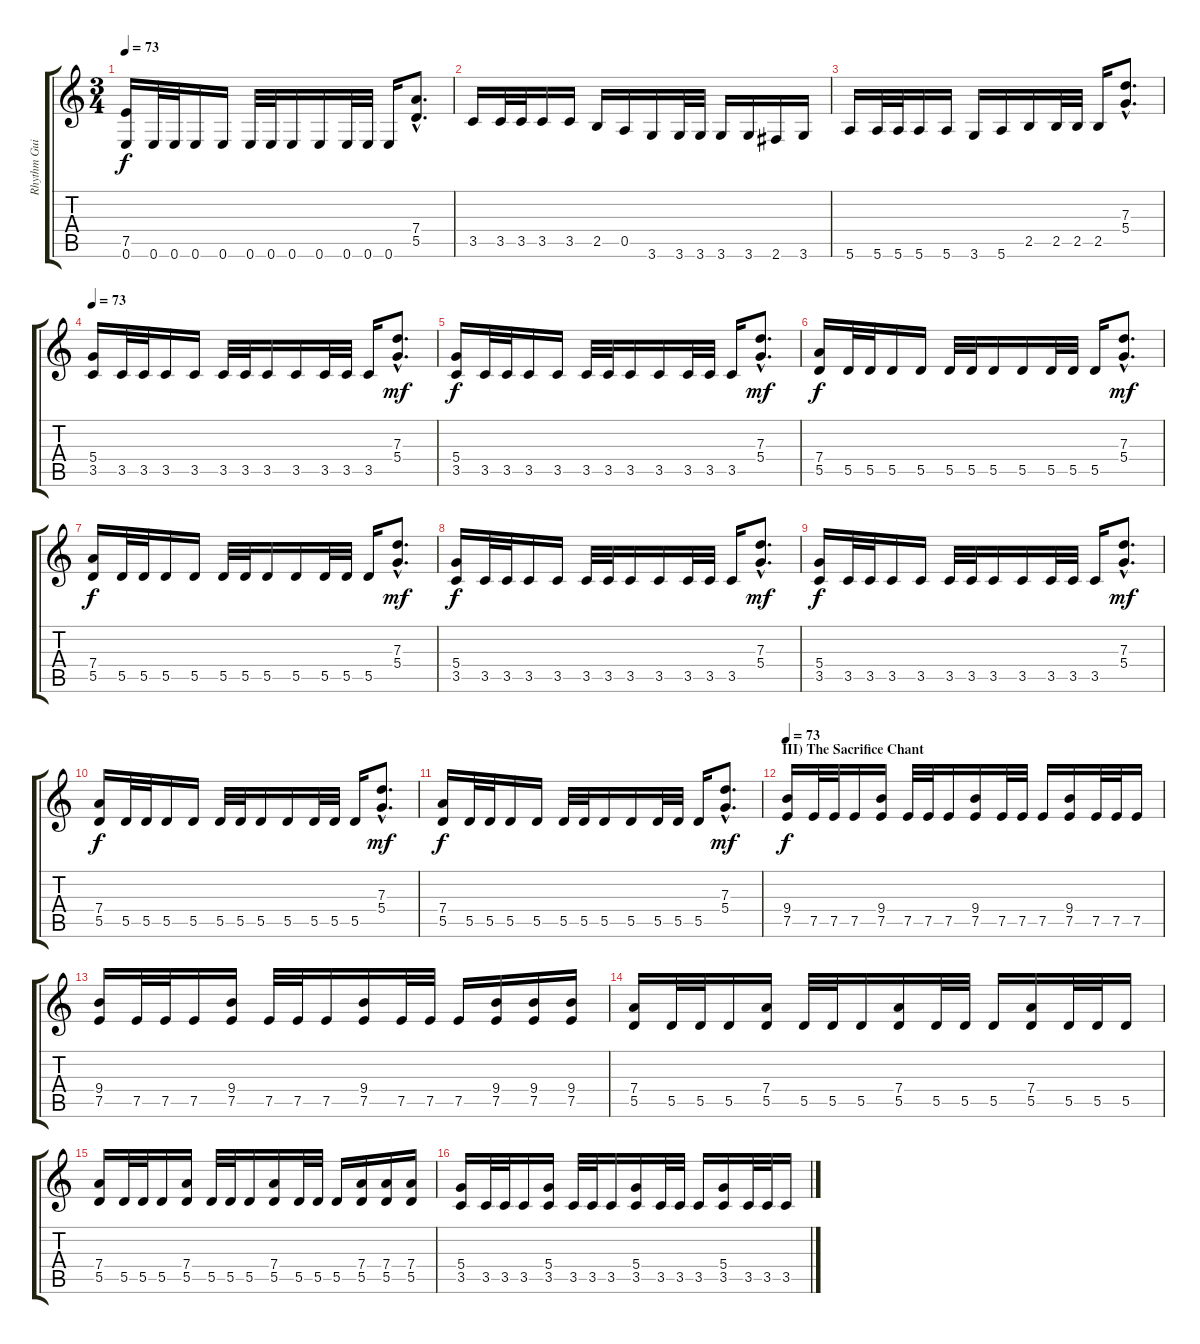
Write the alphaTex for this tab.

\track ("Rhythm Guitar (left)" "Rhythm Gui") {instrument distortionguitar}
\staff {score tabs}
\tuning (E4 B3 G3 D3 A2 E2) {hide}
\ts (3 4)
\tempo 73
\clef g2
\ks c
(7.5 0.6).16{dy f} 0.6.32 0.6.32 0.6.16 0.6.16 0.6.32 0.6.32 0.6.16 0.6.16 0.6.32 0.6.32 0.6.16 (7.4{hac} 5.5{hac}).8{d} |
3.5.16 3.5.32 3.5.32 3.5.16 3.5.16 2.5.16 0.5.16 3.6.16 3.6.32 3.6.32 3.6.16 3.6.16 2.6.16 3.6.16 |
5.6.16 5.6.32 5.6.32 5.6.16 5.6.16 3.6.16 5.6.16 2.5.16 2.5.32 2.5.32 2.5.16 (7.3{hac} 5.4{hac}).8{d} |
\tempo 73
(5.4 3.5).16 3.5.32 3.5.32 3.5.16 3.5.16 3.5.32 3.5.32 3.5.16 3.5.16 3.5.32 3.5.32 3.5.16 (7.3{hac} 5.4{hac}).8{d dy mf} |
(5.4 3.5).16{dy f} 3.5.32 3.5.32 3.5.16 3.5.16 3.5.32 3.5.32 3.5.16 3.5.16 3.5.32 3.5.32 3.5.16 (7.3{hac} 5.4{hac}).8{d dy mf} |
(7.4 5.5).16{dy f} 5.5.32 5.5.32 5.5.16 5.5.16 5.5.32 5.5.32 5.5.16 5.5.16 5.5.32 5.5.32 5.5.16 (7.3{hac} 5.4{hac}).8{d dy mf} |
(7.4 5.5).16{dy f} 5.5.32 5.5.32 5.5.16 5.5.16 5.5.32 5.5.32 5.5.16 5.5.16 5.5.32 5.5.32 5.5.16 (7.3{hac} 5.4{hac}).8{d dy mf} |
(5.4 3.5).16{dy f} 3.5.32 3.5.32 3.5.16 3.5.16 3.5.32 3.5.32 3.5.16 3.5.16 3.5.32 3.5.32 3.5.16 (7.3{hac} 5.4{hac}).8{d dy mf} |
(5.4 3.5).16{dy f} 3.5.32 3.5.32 3.5.16 3.5.16 3.5.32 3.5.32 3.5.16 3.5.16 3.5.32 3.5.32 3.5.16 (7.3{hac} 5.4{hac}).8{d dy mf} |
(7.4 5.5).16{dy f} 5.5.32 5.5.32 5.5.16 5.5.16 5.5.32 5.5.32 5.5.16 5.5.16 5.5.32 5.5.32 5.5.16 (7.3{hac} 5.4{hac}).8{d dy mf} |
(7.4 5.5).16{dy f} 5.5.32 5.5.32 5.5.16 5.5.16 5.5.32 5.5.32 5.5.16 5.5.16 5.5.32 5.5.32 5.5.16 (7.3{hac} 5.4{hac}).8{d dy mf} |
\section ("" "III) The Sacrifice Chant")
\tempo 73
(9.4 7.5).16{dy f} 7.5.32 7.5.32 7.5.16 (9.4 7.5).16 7.5.32 7.5.32 7.5.16 (9.4 7.5).16 7.5.32 7.5.32 7.5.16 (9.4 7.5).16 7.5.32 7.5.32 7.5.16 |
(9.4 7.5).16 7.5.32 7.5.32 7.5.16 (9.4 7.5).16 7.5.32 7.5.32 7.5.16 (9.4 7.5).16 7.5.32 7.5.32 7.5.16 (9.4 7.5).16 (9.4 7.5).16 (9.4 7.5).16 |
(7.4 5.5).16 5.5.32 5.5.32 5.5.16 (7.4 5.5).16 5.5.32 5.5.32 5.5.16 (7.4 5.5).16 5.5.32 5.5.32 5.5.16 (7.4 5.5).16 5.5.32 5.5.32 5.5.16 |
(7.4 5.5).16 5.5.32 5.5.32 5.5.16 (7.4 5.5).16 5.5.32 5.5.32 5.5.16 (7.4 5.5).16 5.5.32 5.5.32 5.5.16 (7.4 5.5).16 (7.4 5.5).16 (7.4 5.5).16 |
(5.4 3.5).16 3.5.32 3.5.32 3.5.16 (5.4 3.5).16 3.5.32 3.5.32 3.5.16 (5.4 3.5).16 3.5.32 3.5.32 3.5.16 (5.4 3.5).16 3.5.32 3.5.32 3.5.16
